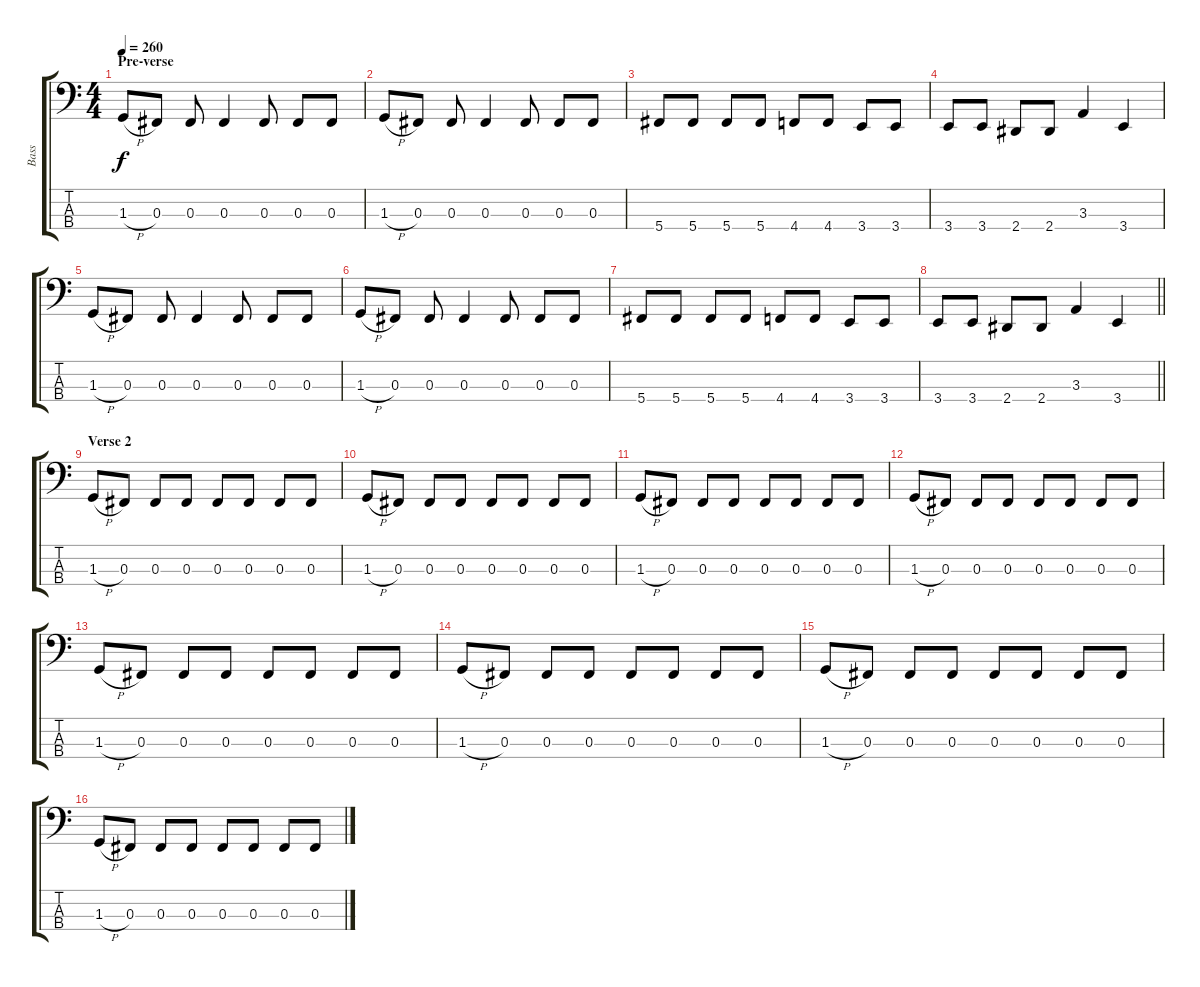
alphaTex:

\track ("Bass" "Bass") {instrument electricbasspick}
\staff {score tabs}
\tuning (E2 B1 Gb1 Db1) {hide}
\ts (4 4)
\section ("" "Pre-verse")
\tempo 260
\clef f4
\ks c
1.3{h}.8{dy f} 0.3.8 0.3.8 0.3.4 0.3.8 0.3.8 0.3.8 |
1.3{h}.8 0.3.8 0.3.8 0.3.4 0.3.8 0.3.8 0.3.8 |
5.4.8 5.4.8 5.4.8 5.4.8 4.4.8 4.4.8 3.4.8 3.4.8 |
3.4.8 3.4.8 2.4.8 2.4.8 3.3.4 3.4.4 |
1.3{h}.8 0.3.8 0.3.8 0.3.4 0.3.8 0.3.8 0.3.8 |
1.3{h}.8 0.3.8 0.3.8 0.3.4 0.3.8 0.3.8 0.3.8 |
5.4.8 5.4.8 5.4.8 5.4.8 4.4.8 4.4.8 3.4.8 3.4.8 |
\barLineRight lightlight
3.4.8 3.4.8 2.4.8 2.4.8 3.3.4 3.4.4 |
\section ("" "Verse 2")
1.3{h}.8 0.3.8 0.3.8 0.3.8 0.3.8 0.3.8 0.3.8 0.3.8 |
1.3{h}.8 0.3.8 0.3.8 0.3.8 0.3.8 0.3.8 0.3.8 0.3.8 |
1.3{h}.8 0.3.8 0.3.8 0.3.8 0.3.8 0.3.8 0.3.8 0.3.8 |
1.3{h}.8 0.3.8 0.3.8 0.3.8 0.3.8 0.3.8 0.3.8 0.3.8 |
1.3{h}.8 0.3.8 0.3.8 0.3.8 0.3.8 0.3.8 0.3.8 0.3.8 |
1.3{h}.8 0.3.8 0.3.8 0.3.8 0.3.8 0.3.8 0.3.8 0.3.8 |
1.3{h}.8 0.3.8 0.3.8 0.3.8 0.3.8 0.3.8 0.3.8 0.3.8 |
1.3{h}.8 0.3.8 0.3.8 0.3.8 0.3.8 0.3.8 0.3.8 0.3.8
